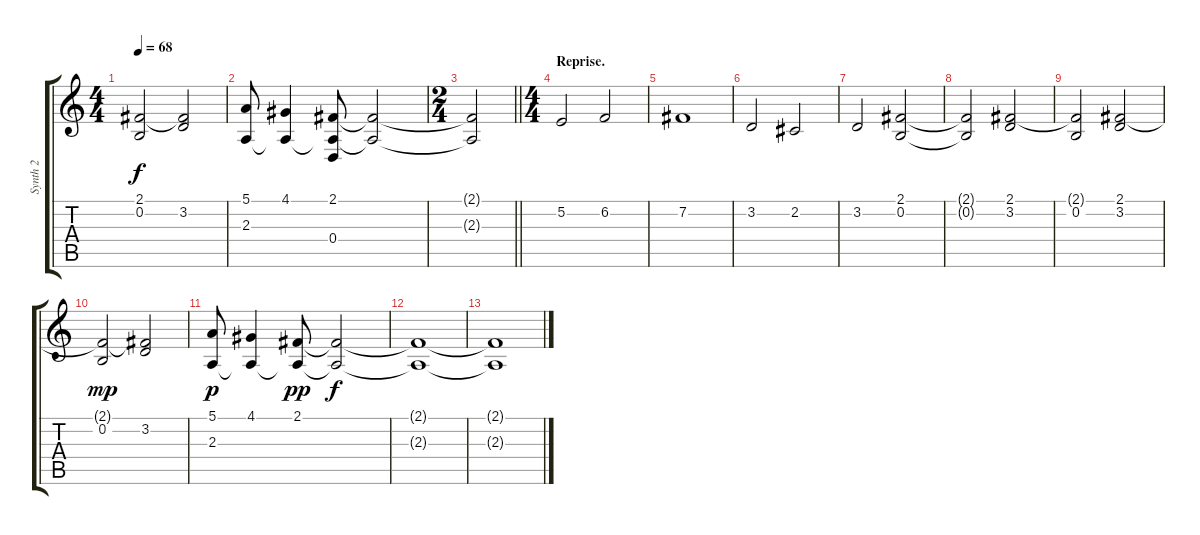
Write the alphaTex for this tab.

\track ("Synth 2" "Synth 2") {instrument stringensemble1}
\staff {score tabs}
\tuning (E4 B3 G3 D3 A2 E2) {hide}
\ts (4 4)
\tempo 68
\clef g2
\ks c
(2.1{t} 0.2).2{dy f} (2.1{t} 3.2).2 |
(5.1 2.3).8 (4.1 2.3{t}).4 (2.1 2.3{t} 0.4).8 (2.1{t} 2.3{t}).2 |
\ts (2 4)
\barLineRight lightlight
(2.1{t} 2.3{t}).2 |
\ts (4 4)
\section ("" "Reprise.")
5.2.2 6.2.2 |
7.2.1 |
3.2.2 2.2.2 |
3.2.2 (2.1 0.2).2 |
(2.1{t} 0.2{t}).2 (2.1 3.2).2 |
(2.1{t} 0.2).2 (2.1 3.2).2 |
(2.1{t} 0.2).2{dy mp} (2.1{t} 3.2).2 |
(5.1 2.3).8{dy p} (4.1 2.3{t}).4 (2.1 2.3{t}).8{dy pp} (2.1{t} 2.3{t}).2{dy f} |
(2.1{t} 2.3{t}).1 |
(2.1{t} 2.3{t}).1
